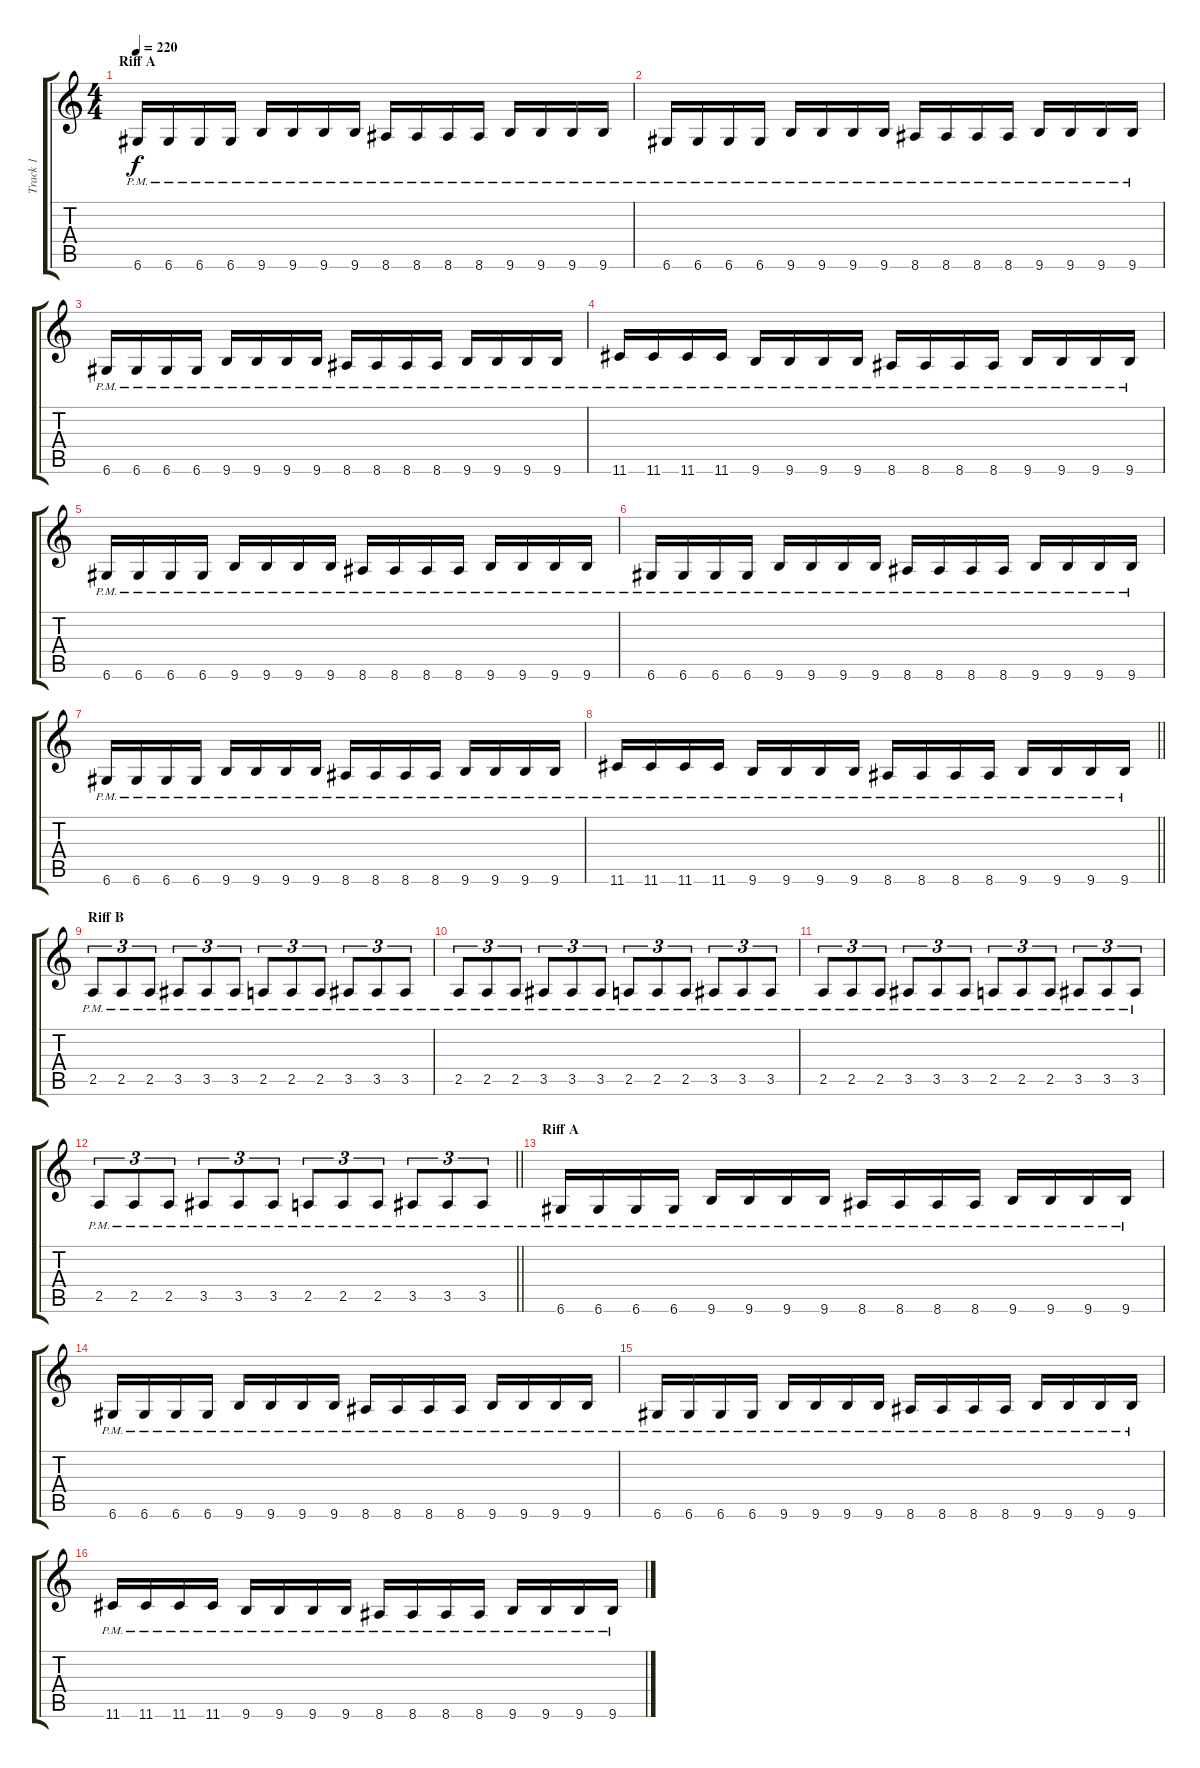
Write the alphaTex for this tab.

\track ("Track 1" "Track 1") {instrument distortionguitar}
\staff {score tabs}
\tuning (D4 A3 F3 C3 G2 D2) {hide}
\ts (4 4)
\section ("" "Riff A")
\tempo 220
\clef g2
\ks c
6.6{pm}.16{dy f instrument distortionguitar} 6.6{pm}.16 6.6{pm}.16 6.6{pm}.16 9.6{pm}.16 9.6{pm}.16 9.6{pm}.16 9.6{pm}.16 8.6{pm}.16 8.6{pm}.16 8.6{pm}.16 8.6{pm}.16 9.6{pm}.16 9.6{pm}.16 9.6{pm}.16 9.6{pm}.16 |
6.6{pm}.16 6.6{pm}.16 6.6{pm}.16 6.6{pm}.16 9.6{pm}.16 9.6{pm}.16 9.6{pm}.16 9.6{pm}.16 8.6{pm}.16 8.6{pm}.16 8.6{pm}.16 8.6{pm}.16 9.6{pm}.16 9.6{pm}.16 9.6{pm}.16 9.6{pm}.16 |
6.6{pm}.16 6.6{pm}.16 6.6{pm}.16 6.6{pm}.16 9.6{pm}.16 9.6{pm}.16 9.6{pm}.16 9.6{pm}.16 8.6{pm}.16 8.6{pm}.16 8.6{pm}.16 8.6{pm}.16 9.6{pm}.16 9.6{pm}.16 9.6{pm}.16 9.6{pm}.16 |
11.6{pm}.16 11.6{pm}.16 11.6{pm}.16 11.6{pm}.16 9.6{pm}.16 9.6{pm}.16 9.6{pm}.16 9.6{pm}.16 8.6{pm}.16 8.6{pm}.16 8.6{pm}.16 8.6{pm}.16 9.6{pm}.16 9.6{pm}.16 9.6{pm}.16 9.6{pm}.16 |
6.6{pm}.16 6.6{pm}.16 6.6{pm}.16 6.6{pm}.16 9.6{pm}.16 9.6{pm}.16 9.6{pm}.16 9.6{pm}.16 8.6{pm}.16 8.6{pm}.16 8.6{pm}.16 8.6{pm}.16 9.6{pm}.16 9.6{pm}.16 9.6{pm}.16 9.6{pm}.16 |
6.6{pm}.16 6.6{pm}.16 6.6{pm}.16 6.6{pm}.16 9.6{pm}.16 9.6{pm}.16 9.6{pm}.16 9.6{pm}.16 8.6{pm}.16 8.6{pm}.16 8.6{pm}.16 8.6{pm}.16 9.6{pm}.16 9.6{pm}.16 9.6{pm}.16 9.6{pm}.16 |
6.6{pm}.16 6.6{pm}.16 6.6{pm}.16 6.6{pm}.16 9.6{pm}.16 9.6{pm}.16 9.6{pm}.16 9.6{pm}.16 8.6{pm}.16 8.6{pm}.16 8.6{pm}.16 8.6{pm}.16 9.6{pm}.16 9.6{pm}.16 9.6{pm}.16 9.6{pm}.16 |
\barLineRight lightlight
11.6{pm}.16 11.6{pm}.16 11.6{pm}.16 11.6{pm}.16 9.6{pm}.16 9.6{pm}.16 9.6{pm}.16 9.6{pm}.16 8.6{pm}.16 8.6{pm}.16 8.6{pm}.16 8.6{pm}.16 9.6{pm}.16 9.6{pm}.16 9.6{pm}.16 9.6{pm}.16 |
\section ("" "Riff B")
2.5{pm}.8{tu (3 2)} 2.5{pm}.8{tu (3 2)} 2.5{pm}.8{tu (3 2)} 3.5{pm}.8{tu (3 2)} 3.5{pm}.8{tu (3 2)} 3.5{pm}.8{tu (3 2)} 2.5{pm}.8{tu (3 2)} 2.5{pm}.8{tu (3 2)} 2.5{pm}.8{tu (3 2)} 3.5{pm}.8{tu (3 2)} 3.5{pm}.8{tu (3 2)} 3.5{pm}.8{tu (3 2)} |
2.5{pm}.8{tu (3 2)} 2.5{pm}.8{tu (3 2)} 2.5{pm}.8{tu (3 2)} 3.5{pm}.8{tu (3 2)} 3.5{pm}.8{tu (3 2)} 3.5{pm}.8{tu (3 2)} 2.5{pm}.8{tu (3 2)} 2.5{pm}.8{tu (3 2)} 2.5{pm}.8{tu (3 2)} 3.5{pm}.8{tu (3 2)} 3.5{pm}.8{tu (3 2)} 3.5{pm}.8{tu (3 2)} |
2.5{pm}.8{tu (3 2)} 2.5{pm}.8{tu (3 2)} 2.5{pm}.8{tu (3 2)} 3.5{pm}.8{tu (3 2)} 3.5{pm}.8{tu (3 2)} 3.5{pm}.8{tu (3 2)} 2.5{pm}.8{tu (3 2)} 2.5{pm}.8{tu (3 2)} 2.5{pm}.8{tu (3 2)} 3.5{pm}.8{tu (3 2)} 3.5{pm}.8{tu (3 2)} 3.5{pm}.8{tu (3 2)} |
\barLineRight lightlight
2.5{pm}.8{tu (3 2)} 2.5{pm}.8{tu (3 2)} 2.5{pm}.8{tu (3 2)} 3.5{pm}.8{tu (3 2)} 3.5{pm}.8{tu (3 2)} 3.5{pm}.8{tu (3 2)} 2.5{pm}.8{tu (3 2)} 2.5{pm}.8{tu (3 2)} 2.5{pm}.8{tu (3 2)} 3.5{pm}.8{tu (3 2)} 3.5{pm}.8{tu (3 2)} 3.5{pm}.8{tu (3 2)} |
\section ("" "Riff A")
6.6{pm}.16 6.6{pm}.16 6.6{pm}.16 6.6{pm}.16 9.6{pm}.16 9.6{pm}.16 9.6{pm}.16 9.6{pm}.16 8.6{pm}.16 8.6{pm}.16 8.6{pm}.16 8.6{pm}.16 9.6{pm}.16 9.6{pm}.16 9.6{pm}.16 9.6{pm}.16 |
6.6{pm}.16 6.6{pm}.16 6.6{pm}.16 6.6{pm}.16 9.6{pm}.16 9.6{pm}.16 9.6{pm}.16 9.6{pm}.16 8.6{pm}.16 8.6{pm}.16 8.6{pm}.16 8.6{pm}.16 9.6{pm}.16 9.6{pm}.16 9.6{pm}.16 9.6{pm}.16 |
6.6{pm}.16 6.6{pm}.16 6.6{pm}.16 6.6{pm}.16 9.6{pm}.16 9.6{pm}.16 9.6{pm}.16 9.6{pm}.16 8.6{pm}.16 8.6{pm}.16 8.6{pm}.16 8.6{pm}.16 9.6{pm}.16 9.6{pm}.16 9.6{pm}.16 9.6{pm}.16 |
11.6{pm}.16 11.6{pm}.16 11.6{pm}.16 11.6{pm}.16 9.6{pm}.16 9.6{pm}.16 9.6{pm}.16 9.6{pm}.16 8.6{pm}.16 8.6{pm}.16 8.6{pm}.16 8.6{pm}.16 9.6{pm}.16 9.6{pm}.16 9.6{pm}.16 9.6{pm}.16
